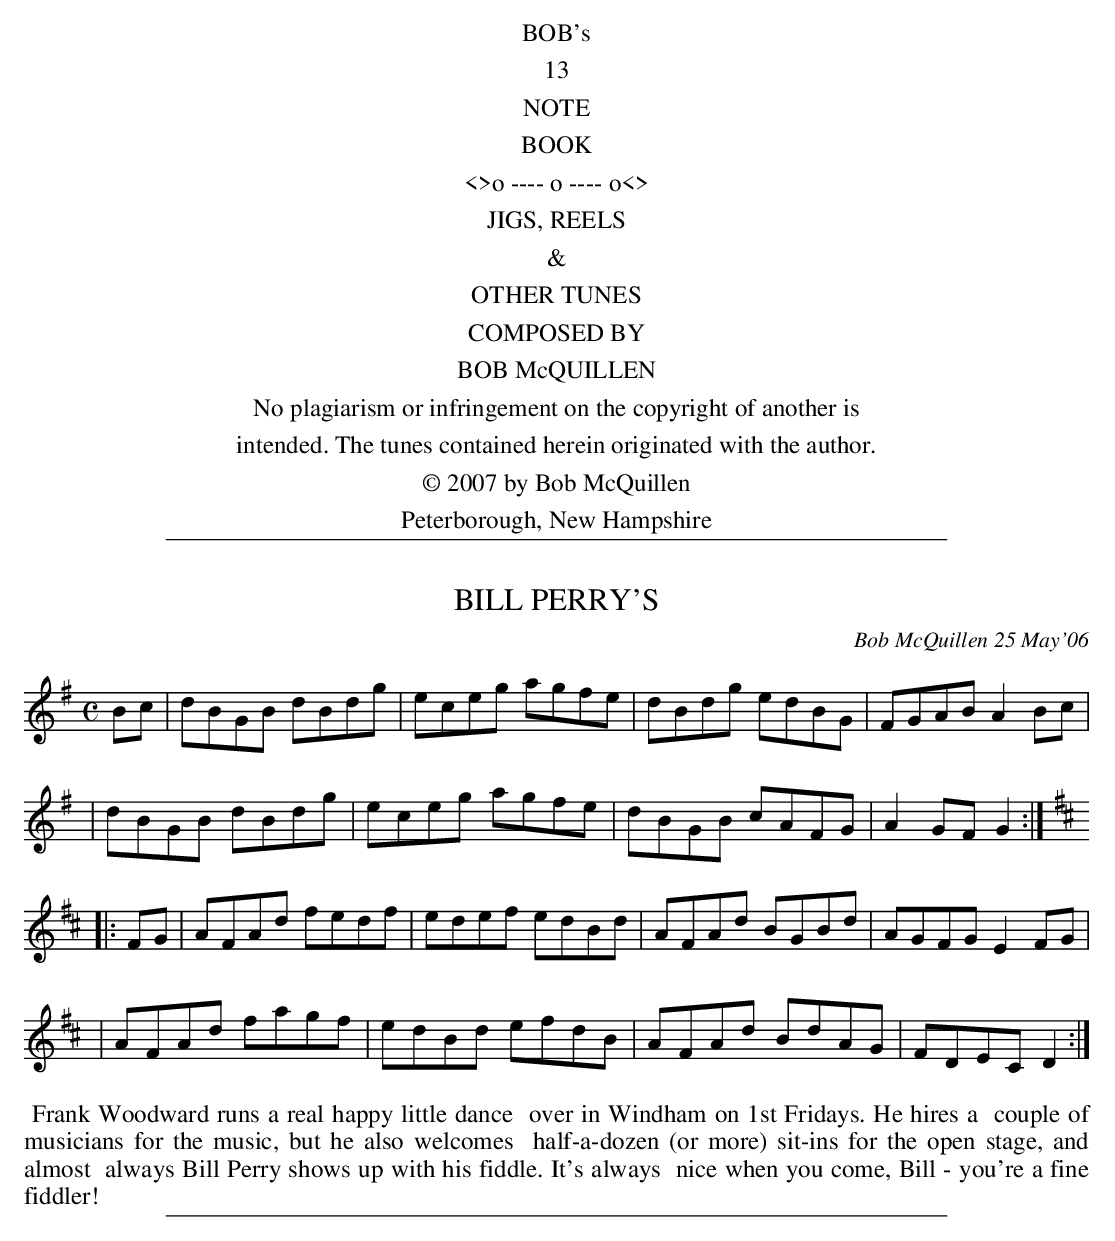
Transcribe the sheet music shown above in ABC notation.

X:1
T: BILL PERRY'S
C: Bob McQuillen 25 May'06
M: C
L: 1/8
K: G	% and D
Bc \
| dBGB dBdg | eceg agfe | dBdg edBG | FGAB A2Bc |
| dBGB dBdg | eceg agfe | dBGB cAFG | A2GF G2 :|[K:D]
|: FG \
| AFAd fedf | edef edBd | AFAd BGBd | AGFG E2FG |
| AFAd fagf | edBd efdB | AFAd BdAG | FDEC D2 :|
